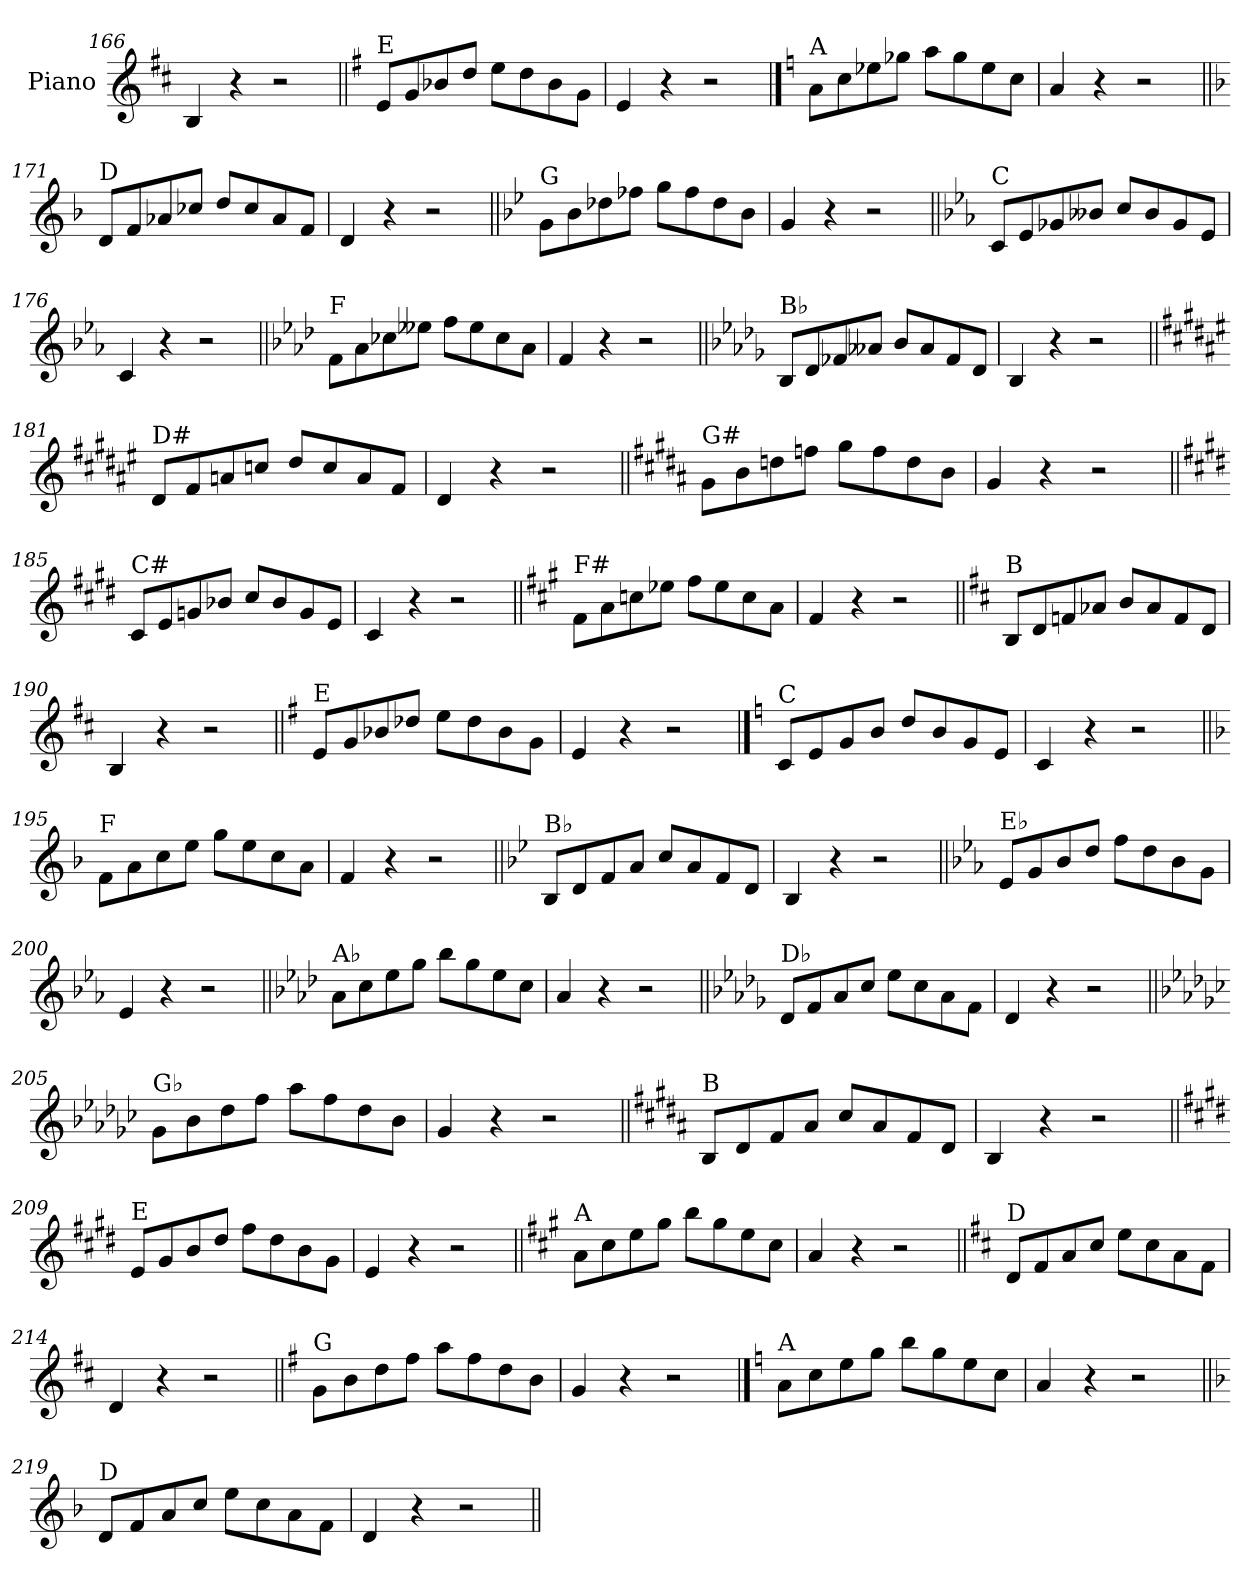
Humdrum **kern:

**kern
*part1
*staff1
*I"Piano
*I'Pno.
*clefG2
*k[f#c#]
=166
4B/
4r
2r
=167||
*k[f#]
!LO:TX:a:t=E
8e/L
8g/
8b-X/
8dd/J
8ee\L
8dd\
8b-\
8g\J
=168
4e/
4r
2r
!!LO:LB:g=z
==169
*k[]
!LO:TX:a:t=A
8a\L
8cc\
8ee-X\
8gg-X\J
8aa\L
8gg-\
8ee-\
8cc\J
=170
4a/
4r
2r
=171||
*k[b-]
!LO:TX:a:t=D
8d/L
8f/
8a-X/
8cc-X/J
8dd/L
8cc-/
8a-/
8f/J
=172
4d/
4r
2r
=173||
*k[b-e-]
!LO:TX:a:t=G
8g\L
8b-\
8dd-X\
8ff-X\J
8gg\L
8ff-\
8dd-\
8b-\J
=174
4g/
4r
2r
!!LO:LB:g=z
=175||
*k[b-e-a-]
!LO:TX:a:t=C
8c/L
8e-/
8g-X/
8b--X/J
8cc/L
8b--/
8g-/
8e-/J
=176
4c/
4r
2r
=177||
*k[b-e-a-d-]
!LO:TX:a:t=F
8f\L
8a-\
8cc-X\
8ee--X\J
8ff\L
8ee--\
8cc-\
8a-\J
=178
4f/
4r
2r
=179||
*k[b-e-a-d-g-]
!LO:TX:a:t=B♭
8B-/L
8d-/
8f-X/
8a--X/J
8b-/L
8a--/
8f-/
8d-/J
=180
4B-/
4r
2r
!!LO:LB:g=z
=181||
*k[f#c#g#d#a#e#]
!LO:TX:a:t=D#
8d#/L
8f#/
8an/
8ccn/J
8dd#/L
8cc/
8a/
8f#/J
=182
4d#/
4r
2r
=183||
*k[f#c#g#d#a#]
!LO:TX:a:t=G#
8g#\L
8b\
8ddn\
8ffn\J
8gg#\L
8ff\
8dd\
8b\J
=184
4g#/
4r
2r
=185||
*k[f#c#g#d#]
!LO:TX:a:t=C#
8c#/L
8e/
8gn/
8b-X/J
8cc#/L
8b-/
8g/
8e/J
=186
4c#/
4r
2r
!!LO:LB:g=z
=187||
*k[f#c#g#]
!LO:TX:a:t=F#
8f#\L
8a\
8ccn\
8ee-X\J
8ff#\L
8ee-\
8cc\
8a\J
=188
4f#/
4r
2r
=189||
*k[f#c#]
!LO:TX:a:t=B
8B/L
8d/
8fn/
8a-X/J
8b/L
8a-/
8f/
8d/J
=190
4B/
4r
2r
=191||
*k[f#]
!LO:TX:a:t=E
8e/L
8g/
8b-X/
8dd-X/J
8ee\L
8dd-\
8b-\
8g\J
=192
4e/
4r
2r
!!LO:PB:g=z
==193
*k[]
!LO:TX:a:t=C
8c/L
8e/
8g/
8b/J
8dd/L
8b/
8g/
8e/J
=194
4c/
4r
2r
=195||
*k[b-]
!LO:TX:a:t=F
8f\L
8a\
8cc\
8ee\J
8gg\L
8ee\
8cc\
8a\J
=196
4f/
4r
2r
=197||
*k[b-e-]
!LO:TX:a:t=B♭
8B-/L
8d/
8f/
8a/J
8cc/L
8a/
8f/
8d/J
=198
4B-/
4r
2r
!!LO:LB:g=z
=199||
*k[b-e-a-]
!LO:TX:a:t=E♭
8e-/L
8g/
8b-/
8dd/J
8ff\L
8dd\
8b-\
8g\J
=200
4e-/
4r
2r
=201||
*k[b-e-a-d-]
!LO:TX:a:t=A♭
8a-\L
8cc\
8ee-\
8gg\J
8bb-\L
8gg\
8ee-\
8cc\J
=202
4a-/
4r
2r
=203||
*k[b-e-a-d-g-]
!LO:TX:a:t=D♭
8d-/L
8f/
8a-/
8cc/J
8ee-\L
8cc\
8a-\
8f\J
=204
4d-/
4r
2r
!!LO:LB:g=z
=205||
*k[b-e-a-d-g-c-]
!LO:TX:a:t=G♭
8g-\L
8b-\
8dd-\
8ff\J
8aa-\L
8ff\
8dd-\
8b-\J
=206
4g-/
4r
2r
=207||
*k[f#c#g#d#a#]
!LO:TX:a:t=B
8B/L
8d#/
8f#/
8a#/J
8cc#/L
8a#/
8f#/
8d#/J
=208
4B/
4r
2r
=209||
*k[f#c#g#d#]
!LO:TX:a:t=E
8e/L
8g#/
8b/
8dd#/J
8ff#\L
8dd#\
8b\
8g#\J
=210
4e/
4r
2r
!!LO:LB:g=z
=211||
*k[f#c#g#]
!LO:TX:a:t=A
8a\L
8cc#\
8ee\
8gg#\J
8bb\L
8gg#\
8ee\
8cc#\J
=212
4a/
4r
2r
=213||
*k[f#c#]
!LO:TX:a:t=D
8d/L
8f#/
8a/
8cc#/J
8ee\L
8cc#\
8a\
8f#\J
=214
4d/
4r
2r
=215||
*k[f#]
!LO:TX:a:t=G
8g\L
8b\
8dd\
8ff#\J
8aa\L
8ff#\
8dd\
8b\J
=216
4g/
4r
2r
!!LO:LB:g=z
==217
*k[]
!LO:TX:a:t=A
8a\L
8cc\
8ee\
8gg\J
8bb\L
8gg\
8ee\
8cc\J
=218
4a/
4r
2r
=219||
*k[b-]
!LO:TX:a:t=D
8d/L
8f/
8a/
8cc/J
8ee\L
8cc\
8a\
8f\J
=220
4d/
4r
2r
=||
*-
